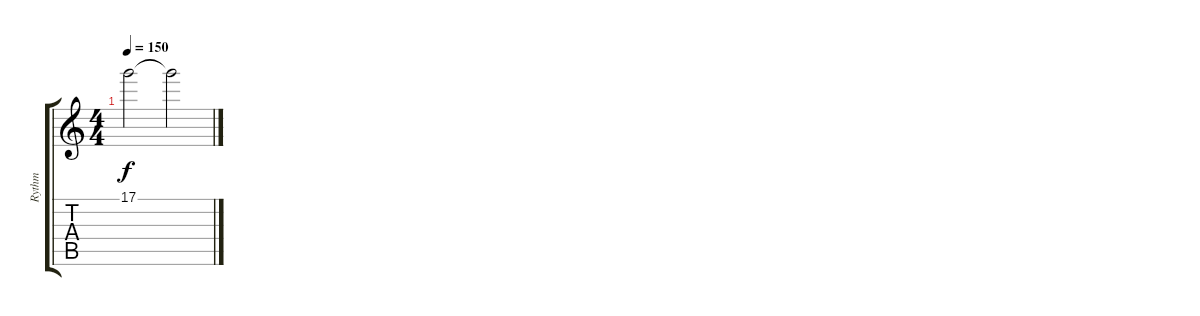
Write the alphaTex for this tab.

\track ("Rythm" "Rythm") {instrument distortionguitar}
\staff {score tabs}
\tuning (D4 A3 F3 C3 G2 D2) {hide}
\ts (4 4)
\tempo 150
\clef g2
\ks c
17.1{t}.2{dy f} 17.1{t}.2
